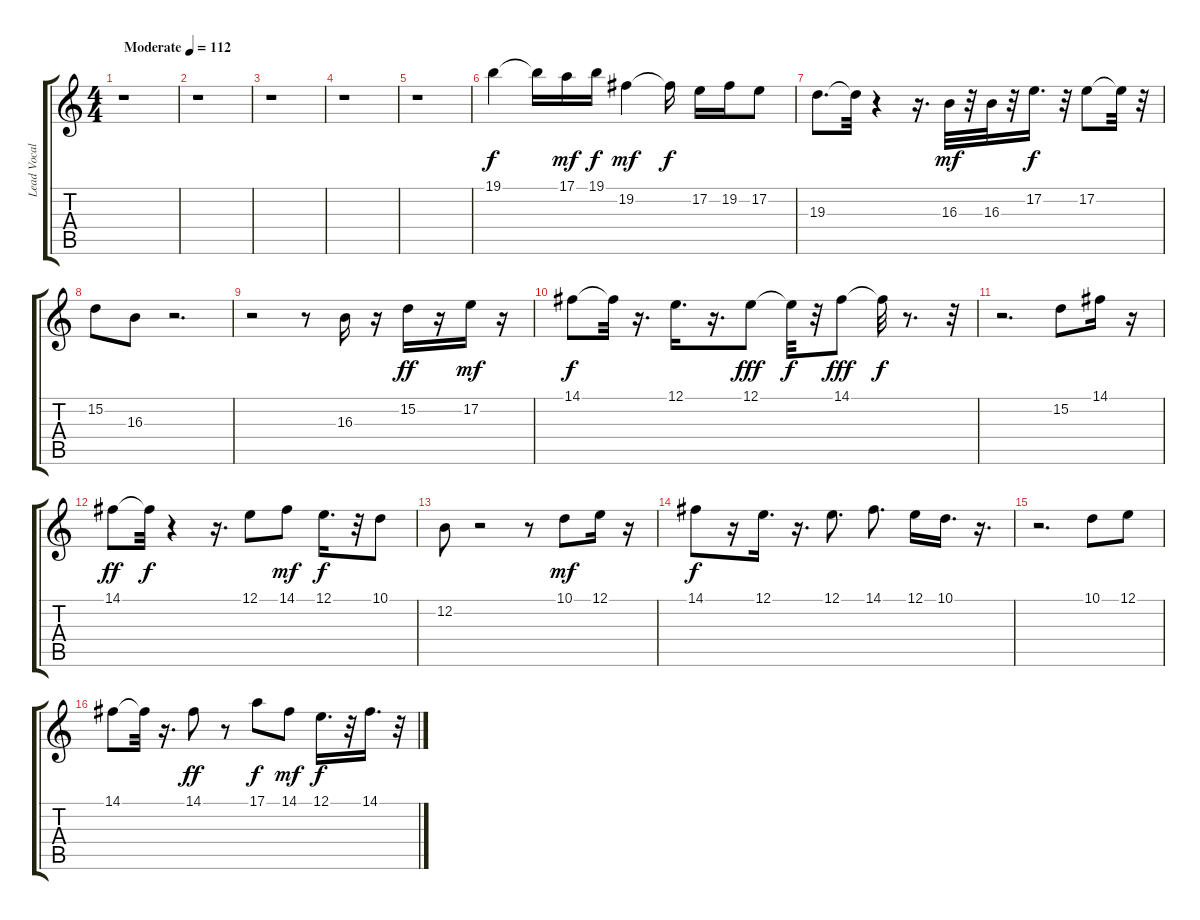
\track ("Lead Vocal" "Lead Vocal") {instrument panflute}
\staff {score tabs}
\tuning (E4 B3 G3 D3 A2 E2) {hide}
\ts (4 4)
\tempo (112 "Moderate")
\clef g2
\ks c
r.1{dy f instrument panflute} |
r.1 |
r.1 |
r.1 |
r.1 |
19.1.4 19.1{t}.16 17.1.16{dy mf} 19.1.16{dy f} 19.2.4{dy mf} 19.2{t}.16{dy f} 17.2.16 19.2.16 17.2.8 |
19.3.8{d} 19.3{t}.32 r.4 r.16{d} 16.3.32{dy mf} r.32 16.3.32 r.32 17.2.16{d dy f} r.32 17.2.8 17.2{t}.32 r.32 |
15.2.8 16.3.8 r.2{d} |
r.2 r.8 16.3.16 r.16 15.2.16{dy ff} r.16 17.2.16{dy mf} r.16 |
14.1.8{dy f} 14.1{t}.32 r.16{d} 12.1.16{d} r.16{d} 12.1.8{dy fff} 12.1{t}.32{dy f} r.32 14.1.8{dy fff} 14.1{t}.32{dy f} r.8{d} r.32 |
r.2{d} 15.2.8 14.1.16 r.16 |
14.1.8{dy ff} 14.1{t}.32{dy f} r.4 r.16{d} 12.1.8 14.1.8{dy mf} 12.1.16{d dy f} r.32 10.1.8 |
12.2.8 r.2 r.8 10.1.8{dy mf} 12.1.16 r.16 |
14.1.8{dy f} r.16 12.1.16{d} r.16{d} 12.1.8{d} 14.1.8{d} 12.1.16 10.1.16{d} r.16{d} |
r.2{d} 10.1.8 12.1.8 |
14.1.8 14.1{t}.32 r.16{d} 14.1.8{dy ff} r.8 17.1.8{dy f} 14.1.8{dy mf} 12.1.16{d dy f} r.32 14.1.16{d} r.32
